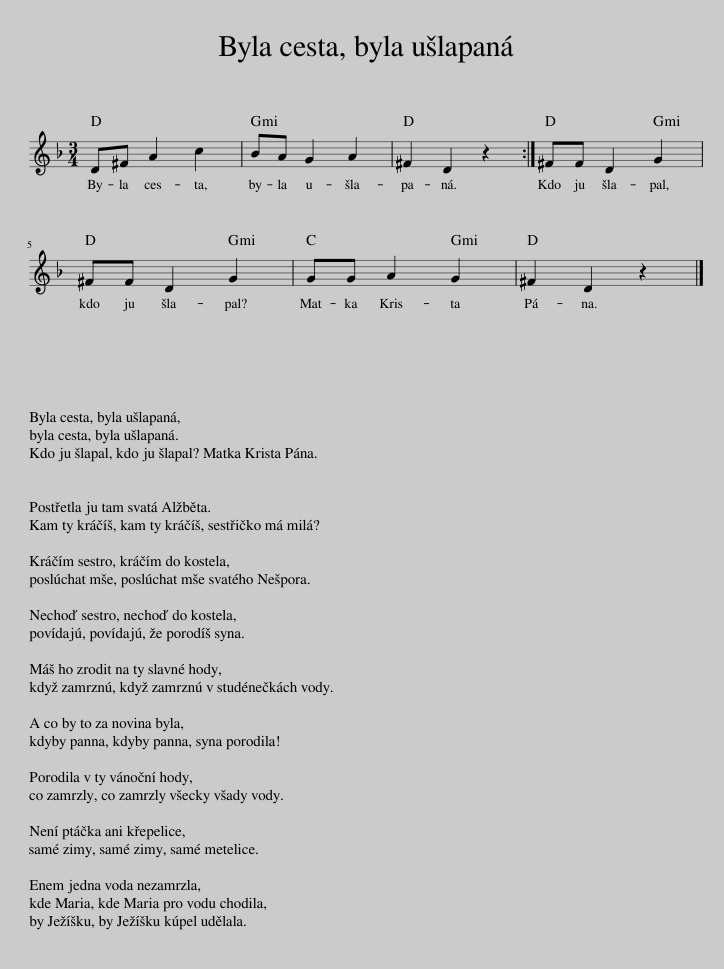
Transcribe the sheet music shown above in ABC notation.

X:1
L:1/8
M:3/4
I:linebreak $
K:F
V:1 treble
V:1
 D^F A2 c2 | BA G2 A2 | ^F2 D2 z2 :| ^FF D2 G2 |$ ^FF D2 G2 | %5
 GG A2 G2 | ^F2 D2 z2 |] %7
